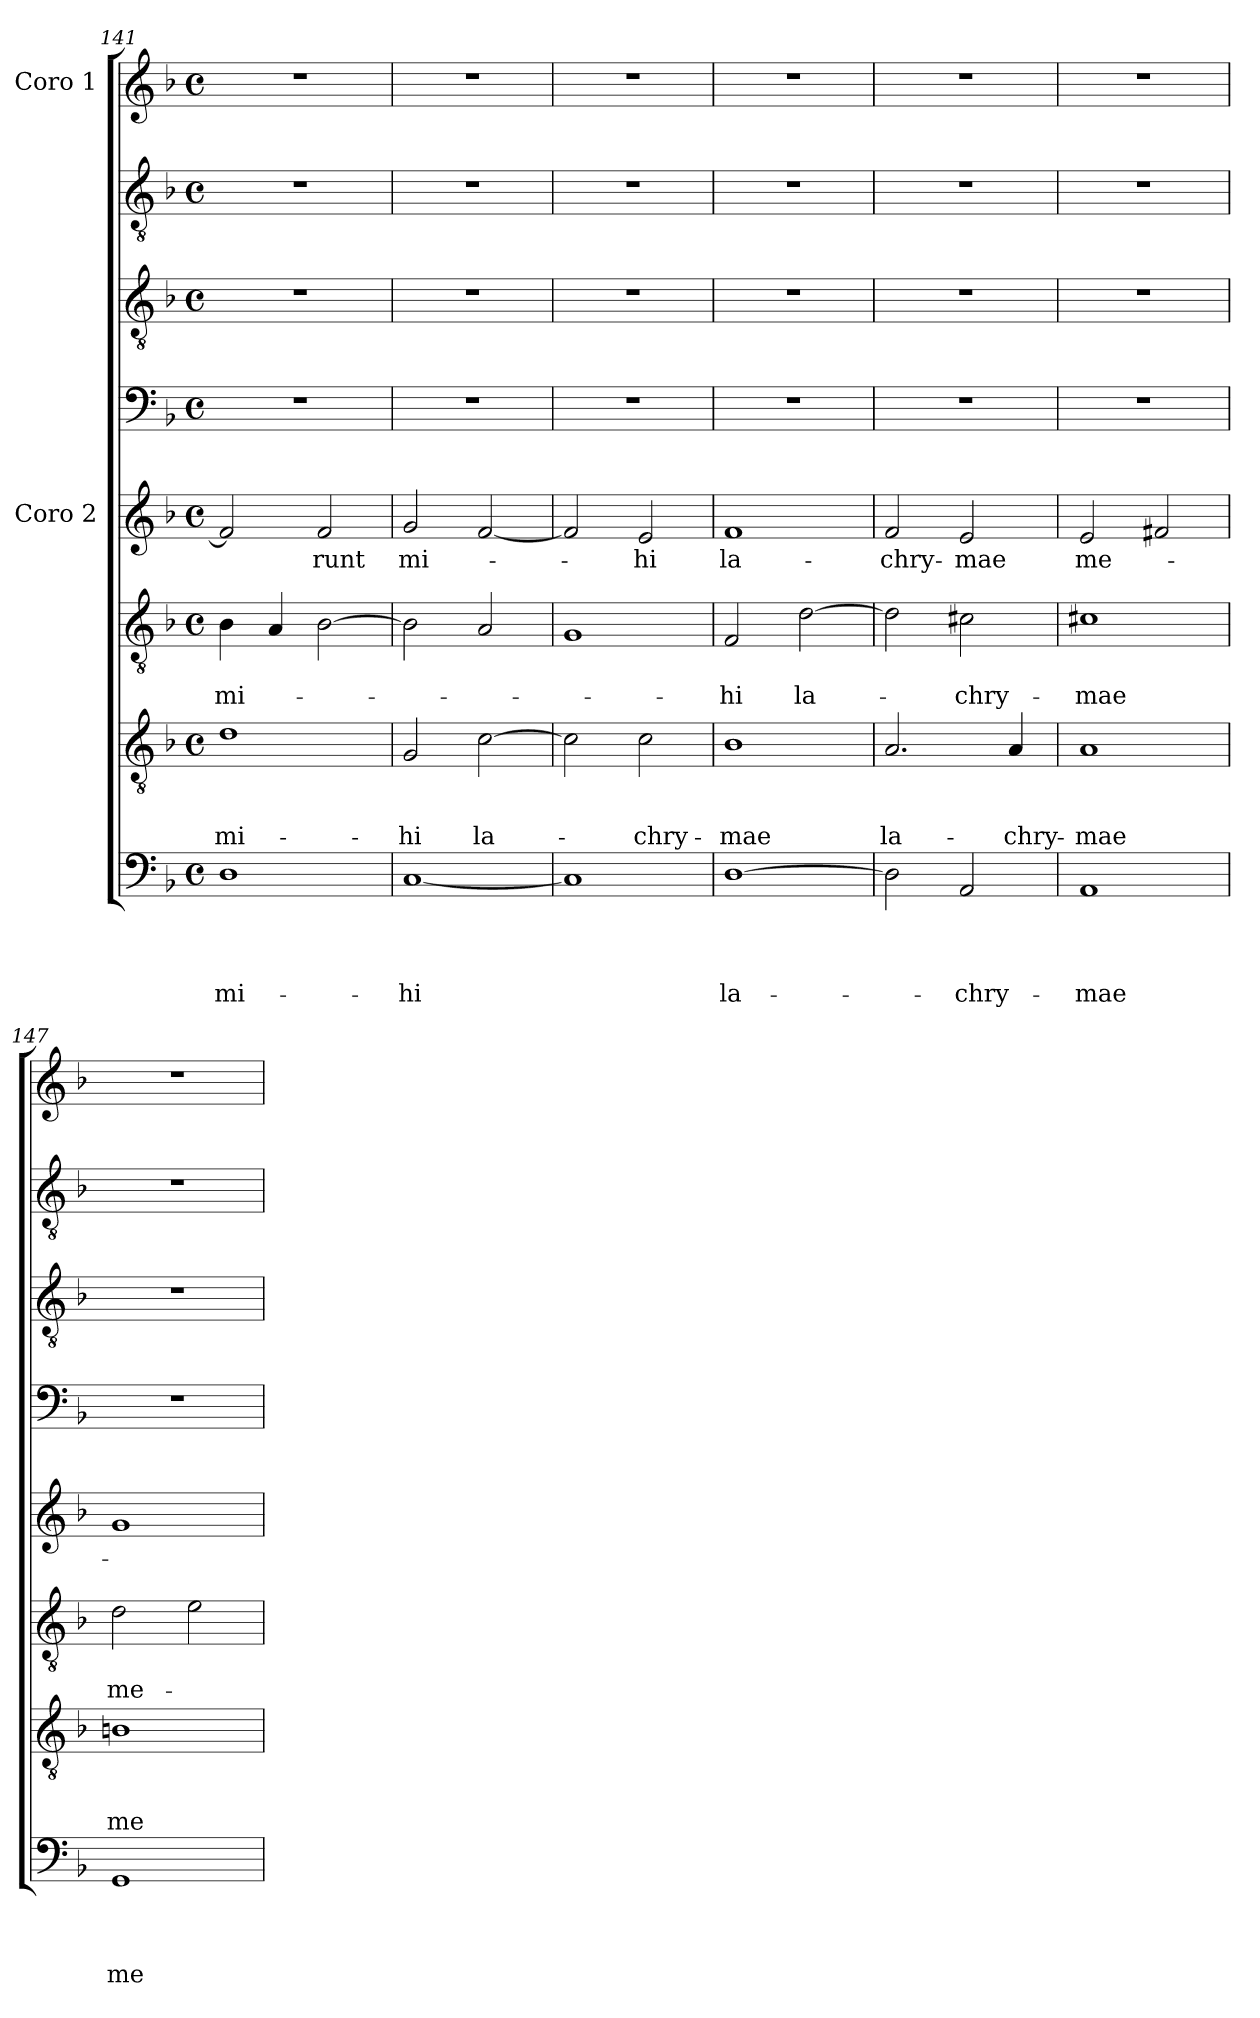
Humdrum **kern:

**kern	**text	**text	**text	**text	**kern	**text	**text	**text	**kern	**text	**text	**kern	**text	**kern	**kern	**kern	**kern
*part8	*part8	*part8	*part8	*part8	*part7	*part7	*part7	*part7	*part6	*part6	*part6	*part5	*part5	*part4	*part3	*part2	*part1
*staff8	*staff8	*staff8	*staff8	*staff8	*staff7	*staff7	*staff7	*staff7	*staff6	*staff6	*staff6	*staff5	*staff5	*staff4	*staff3	*staff2	*staff1
*	*	*	*	*	*	*	*	*	*	*	*	*I"Coro 2	*	*	*	*	*I"Coro 1
*clefF4	*	*	*	*	*clefGv2	*	*	*	*clefGv2	*	*	*clefG2	*	*clefF4	*clefGv2	*clefGv2	*clefG2
*k[b-]	*	*	*	*	*k[b-]	*	*	*	*k[b-]	*	*	*k[b-]	*	*k[b-]	*k[b-]	*k[b-]	*k[b-]
*F:	*	*	*	*	*F:	*	*	*	*F:	*	*	*F:	*	*F:	*F:	*F:	*F:
*M4/4	*	*	*	*	*M4/4	*	*	*	*M4/4	*	*	*M4/4	*	*M4/4	*M4/4	*M4/4	*M4/4
*met(c)	*	*	*	*	*met(c)	*	*	*	*met(c)	*	*	*met(c)	*	*met(c)	*met(c)	*met(c)	*met(c)
=141	=141	=141	=141	=141	=141	=141	=141	=141	=141	=141	=141	=141	=141	=141	=141	=141	=141
!	!	!	!	!LO:LY:b	!	!	!	!LO:LY:b	!	!	!LO:LY:b	!	!	!	!	!	!
1D	.	.	.	mi-	1d	.	.	mi-	4B-\	.	mi-	2f/]	.	1r	1r	1r	1r
.	.	.	.	.	.	.	.	.	4A/	.	.	.	.	.	.	.	.
!	!	!	!	!	!	!	!	!	!	!	!	!	!LO:LY:b	!	!	!	!
.	.	.	.	.	.	.	.	.	[2B-\	.	.	2f/	-runt	.	.	.	.
=142	=142	=142	=142	=142	=142	=142	=142	=142	=142	=142	=142	=142	=142	=142	=142	=142	=142
!	!	!	!	!LO:LY:b	!	!	!	!LO:LY:b	!	!	!	!	!LO:LY:b	!	!	!	!
[1C	.	.	.	-hi	2G/	.	.	-hi	2B-\]	.	.	2g/	mi-	1r	1r	1r	1r
!	!	!	!	!	!	!	!	!LO:LY:b	!	!	!	!	!	!	!	!	!
.	.	.	.	.	[2c\	.	.	la-	2A/	.	.	[2f/	.	.	.	.	.
=143	=143	=143	=143	=143	=143	=143	=143	=143	=143	=143	=143	=143	=143	=143	=143	=143	=143
1C]	.	.	.	.	2c\]	.	.	.	1G	.	.	2f/]	.	1r	1r	1r	1r
!	!	!	!	!	!	!	!	!LO:LY:b	!	!	!	!	!LO:LY:b	!	!	!	!
.	.	.	.	.	2c\	.	.	-chry-	.	.	.	2e/	-hi	.	.	.	.
=144	=144	=144	=144	=144	=144	=144	=144	=144	=144	=144	=144	=144	=144	=144	=144	=144	=144
!	!	!	!	!LO:LY:b	!	!	!	!LO:LY:b	!	!	!LO:LY:b	!	!LO:LY:b	!	!	!	!
[1D	.	.	.	la-	1B-	.	.	-mae	2F/	.	-hi	1f	la-	1r	1r	1r	1r
!	!	!	!	!	!	!	!	!	!	!	!LO:LY:b	!	!	!	!	!	!
.	.	.	.	.	.	.	.	.	[2d\	.	la-	.	.	.	.	.	.
!!LO:LB:g=z
=145	=145	=145	=145	=145	=145	=145	=145	=145	=145	=145	=145	=145	=145	=145	=145	=145	=145
!	!	!	!	!	!	!	!	!LO:LY:b	!	!	!	!	!LO:LY:b	!	!	!	!
2D\]	.	.	.	.	2.A/	.	.	la-	2d\]	.	.	2f/	-chry-	1r	1r	1r	1r
!	!	!	!	!LO:LY:b	!	!	!	!	!	!	!LO:LY:b	!	!LO:LY:b	!	!	!	!
2AA/	.	.	.	-chry-	.	.	.	.	2c#X\	.	-chry-	2e/	-mae	.	.	.	.
!	!	!	!	!	!	!	!	!LO:LY:b	!	!	!	!	!	!	!	!	!
.	.	.	.	.	4A/	.	.	-chry-	.	.	.	.	.	.	.	.	.
=146	=146	=146	=146	=146	=146	=146	=146	=146	=146	=146	=146	=146	=146	=146	=146	=146	=146
!	!	!	!	!LO:LY:b	!	!	!	!LO:LY:b	!	!	!LO:LY:b	!	!LO:LY:b	!	!	!	!
1AA	.	.	.	-mae	1A	.	.	-mae	1c#X	.	-mae	2e/	me-	1r	1r	1r	1r
.	.	.	.	.	.	.	.	.	.	.	.	2f#X/	.	.	.	.	.
=147	=147	=147	=147	=147	=147	=147	=147	=147	=147	=147	=147	=147	=147	=147	=147	=147	=147
!	!	!	!	!LO:LY:b	!	!	!	!LO:LY:b	!	!	!LO:LY:b	!	!	!	!	!	!
1GG	.	.	.	me-	1Bn	.	.	me-	2d\	.	me-	1g	.	1r	1r	1r	1r
.	.	.	.	.	.	.	.	.	2e\	.	.	.	.	.	.	.	.
=	=	=	=	=	=	=	=	=	=	=	=	=	=	=	=	=	=
*-	*-	*-	*-	*-	*-	*-	*-	*-	*-	*-	*-	*-	*-	*-	*-	*-	*-
